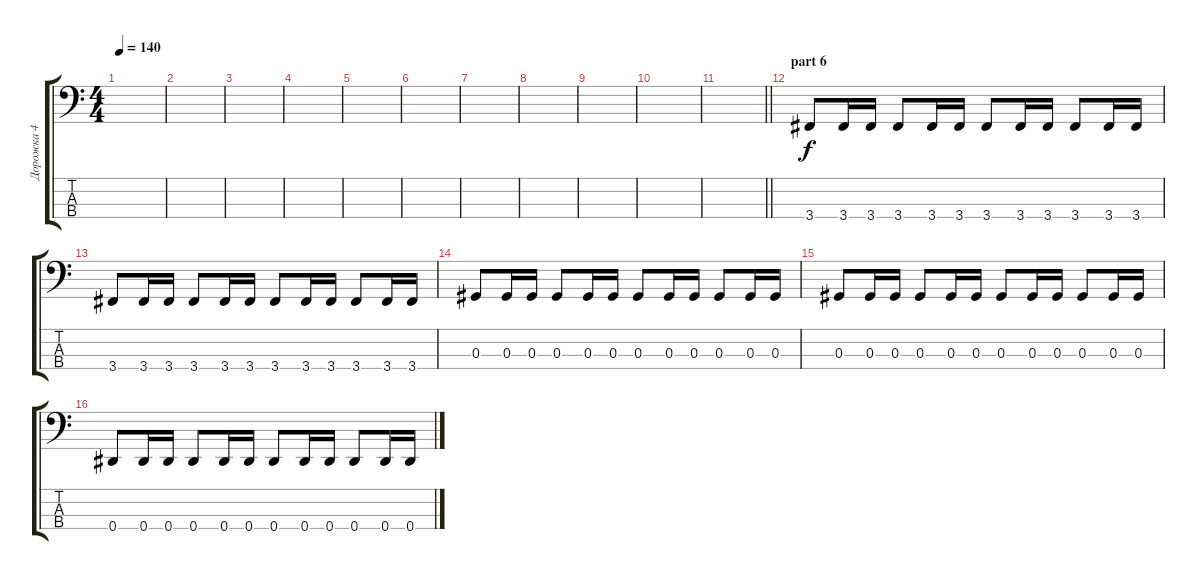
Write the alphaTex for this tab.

\track ("Дорожка 4" "Дорожка 4") {instrument electricbassfinger}
\staff {score tabs}
\tuning (Gb2 Db2 Ab1 Eb1) {hide}
\ts (4 4)
\tempo 140
\clef f4
\ks c
|
|
|
|
|
|
|
|
|
|
\barLineRight lightlight
|
\section ("" "part 6")
3.4.8{dy f} 3.4.16 3.4.16 3.4.8 3.4.16 3.4.16 3.4.8 3.4.16 3.4.16 3.4.8 3.4.16 3.4.16 |
3.4.8 3.4.16 3.4.16 3.4.8 3.4.16 3.4.16 3.4.8 3.4.16 3.4.16 3.4.8 3.4.16 3.4.16 |
0.3.8 0.3.16 0.3.16 0.3.8 0.3.16 0.3.16 0.3.8 0.3.16 0.3.16 0.3.8 0.3.16 0.3.16 |
0.3.8 0.3.16 0.3.16 0.3.8 0.3.16 0.3.16 0.3.8 0.3.16 0.3.16 0.3.8 0.3.16 0.3.16 |
0.4.8 0.4.16 0.4.16 0.4.8 0.4.16 0.4.16 0.4.8 0.4.16 0.4.16 0.4.8 0.4.16 0.4.16
